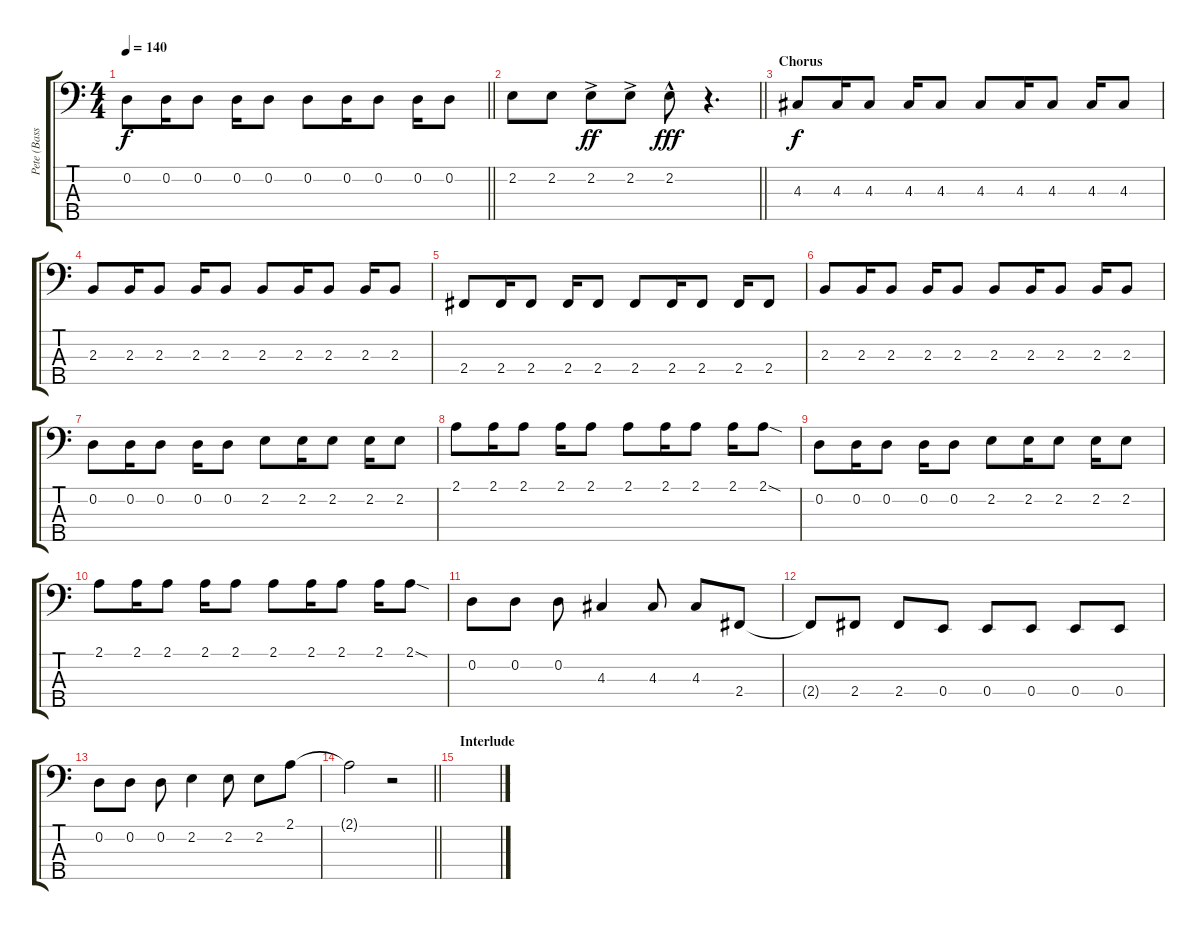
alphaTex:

\track ("Pete (Bass)" "Pete (Bass") {instrument electricbassfinger}
\staff {score tabs}
\tuning (G2 D2 A1 E1 B0) {hide}
\ts (4 4)
\tempo 140
\clef f4
\barLineRight lightlight
\ks c
0.2.8{dy f} 0.2.16 0.2.8 0.2.16 0.2.8 0.2.8 0.2.16 0.2.8 0.2.16 0.2.8 |
\barLineRight lightlight
2.2.8 2.2.8 2.2{ac}.8{dy ff} 2.2{ac}.8 2.2{hac}.8{dy fff} r.4{d} |
\section ("" "Chorus")
4.3.8{dy f} 4.3.16 4.3.8 4.3.16 4.3.8 4.3.8 4.3.16 4.3.8 4.3.16 4.3.8 |
2.3.8 2.3.16 2.3.8 2.3.16 2.3.8 2.3.8 2.3.16 2.3.8 2.3.16 2.3.8 |
2.4.8 2.4.16 2.4.8 2.4.16 2.4.8 2.4.8 2.4.16 2.4.8 2.4.16 2.4.8 |
2.3.8 2.3.16 2.3.8 2.3.16 2.3.8 2.3.8 2.3.16 2.3.8 2.3.16 2.3.8 |
0.2.8 0.2.16 0.2.8 0.2.16 0.2.8 2.2.8 2.2.16 2.2.8 2.2.16 2.2.8 |
2.1.8 2.1.16 2.1.8 2.1.16 2.1.8 2.1.8 2.1.16 2.1.8 2.1.16 2.1{sod}.8 |
0.2.8 0.2.16 0.2.8 0.2.16 0.2.8 2.2.8 2.2.16 2.2.8 2.2.16 2.2.8 |
2.1.8 2.1.16 2.1.8 2.1.16 2.1.8 2.1.8 2.1.16 2.1.8 2.1.16 2.1{sod}.8 |
0.2.8 0.2.8 0.2.8 4.3.4 4.3.8 4.3.8 2.4.8 |
2.4{t}.8 2.4.8 2.4.8 0.4.8 0.4.8 0.4.8 0.4.8 0.4.8 |
0.2.8 0.2.8 0.2.8 2.2.4 2.2.8 2.2.8 2.1.8 |
\barLineRight lightlight
2.1{t}.2 r.2 |
\section ("" "Interlude")
